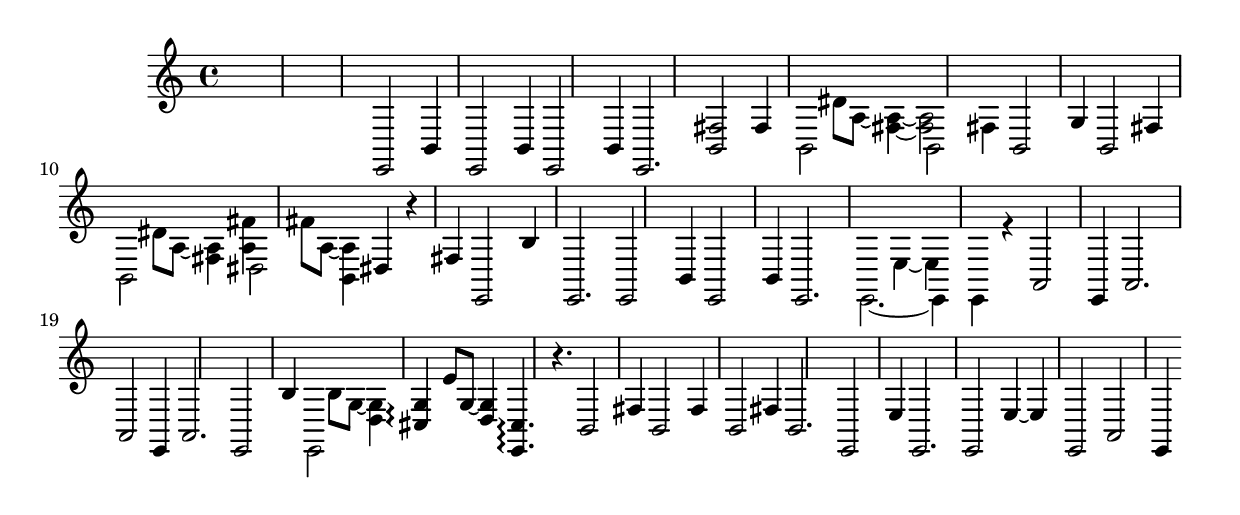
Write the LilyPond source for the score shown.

\relative {
  %\set Staff.connectArpeggios = ##t
  %\time 3/4
  %\key e \minor
  %\clef "treble_8"
  s2.
  s2.
  s2.
  %\repeat volta 2 {
    % meas. 4
    e,2 b'4
    e,2 b'4
    e,2 b'4
    e,2.
    <b' fis'>2 fis'4
    % meas. 9
    \voices 2,4 << { b,2 s4 } \\ { s4 dis'8 a~ <fis~ a~>4 } >>
    \voices 2,4 << { b,2 fis'4 } \\ { <fis a>2 s4 } >>
    b,2 g'4
    b,2 fis'4
    \voices 2,4 << { b,2 s4 } \\ { s4 dis'8 a~ <fis a>4 } >>
    % meas. 14
    \voices 2,4 << { dis2 s4 } \\ { <a' fis'>4 fis'8 a,~ <b, a'>4 } >>
    dis4 r fis
    e,2 b''4
    %\alternative {
      %\volta 1 {
        e,,2.
        e2 b'4
        e,2 b'4
      %}
      %\volta 2 {
        e,2.
      %}
    %}
  %}
  % meas. 21
  \voices 2,4 << { e2.~ } \\ { s2 e'4~ } >>
  \voices 2,4 << { e,4 e r } \\ { e' s2 } >>
  a,2\arpeggio e4
  a2.
  a2\arpeggio e4
  a2.
  % meas. 27
  e2 b''4
  \voices 2,4 << { e,,2 s4 } \\ { s4 b''8 g~ <d g>4 } >>
  <cis g'>4\arpeggio e'8 g,~ <d g>4
  <e, cis'>4.\arpeggio r4.
  b'2 fis'4
  b,2 fis'4
  b,2 fis'4
  % meas. 34
  b,2.
  e,2 e'4
  e,2.
  e2 e'4~
  e e,2
  a2\arpeggio e4
  % meas. 40
}
